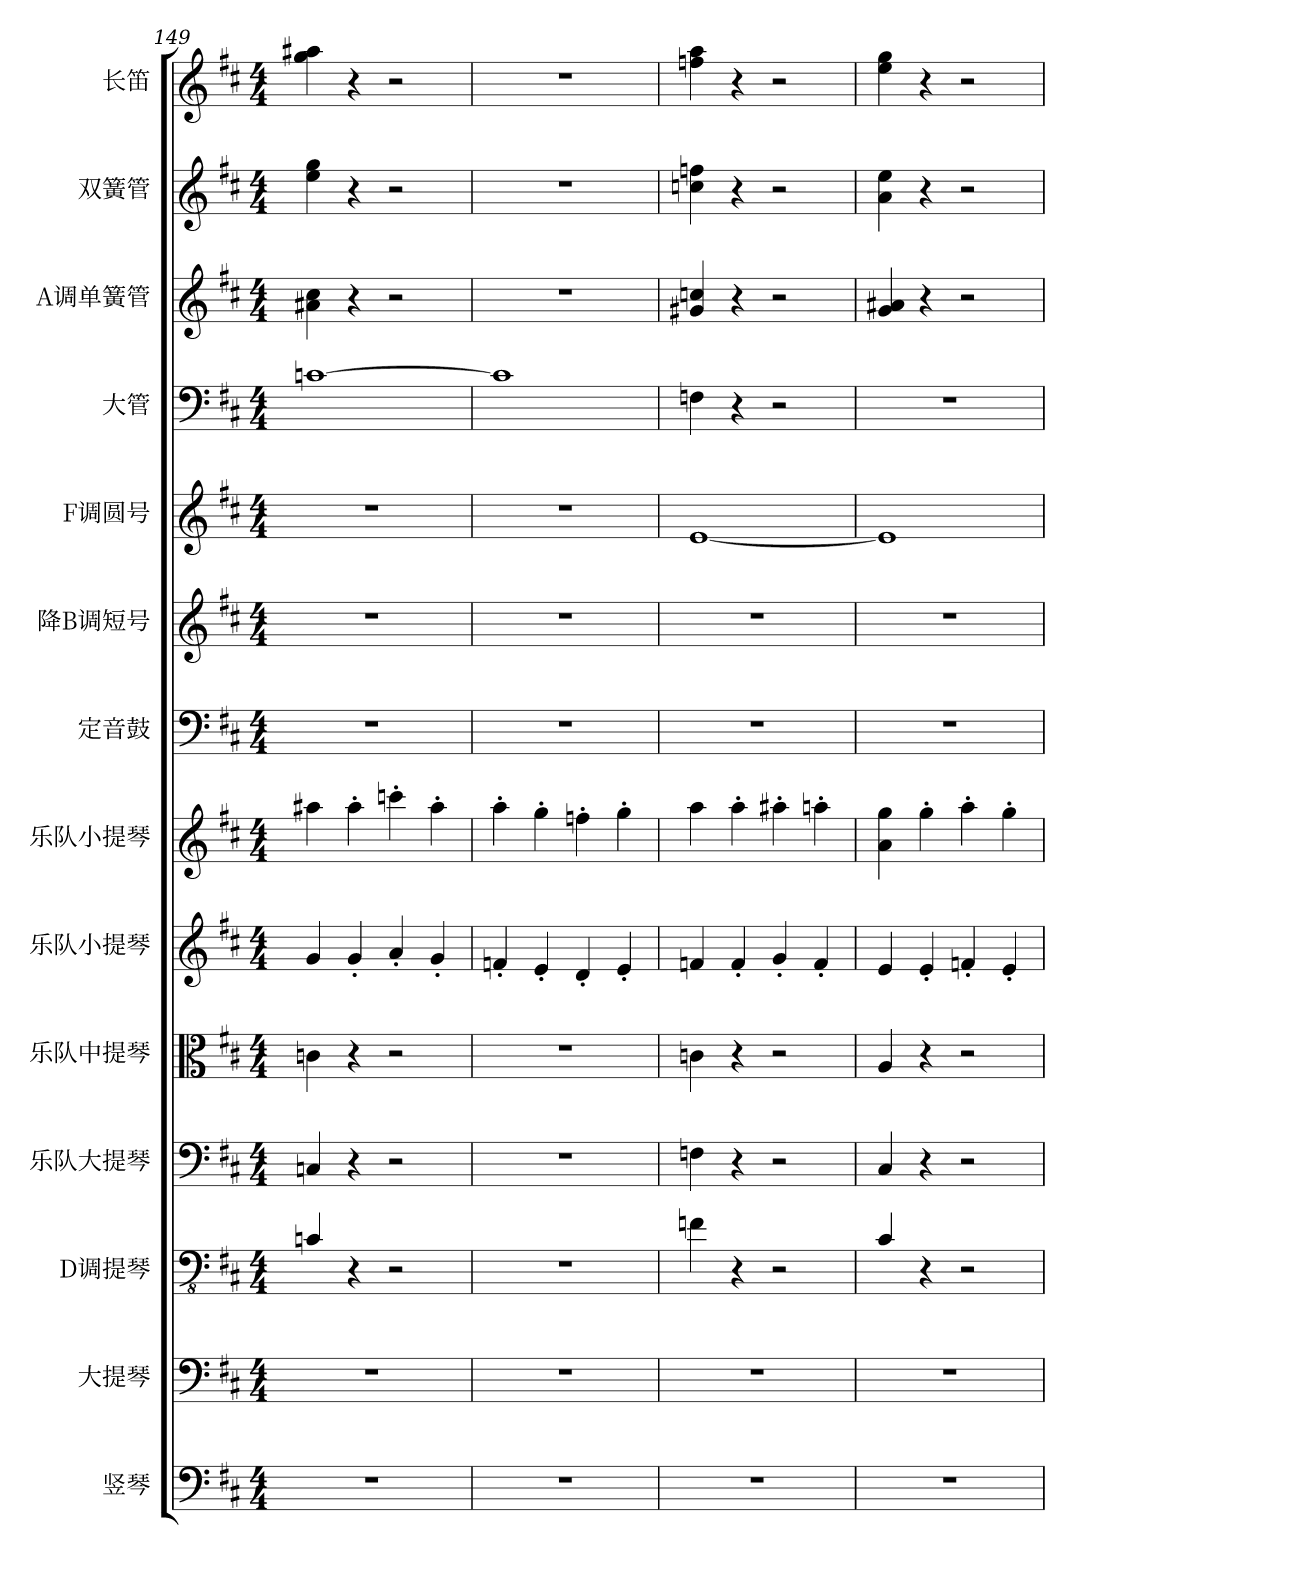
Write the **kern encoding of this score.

**kern	**kern	**kern	**kern	**kern	**kern	**kern	**kern	**kern	**kern	**kern	**kern	**kern	**kern
*part14	*part13	*part12	*part11	*part10	*part9	*part8	*part7	*part6	*part5	*part4	*part3	*part2	*part1
*staff14	*staff13	*staff12	*staff11	*staff10	*staff9	*staff8	*staff7	*staff6	*staff5	*staff4	*staff3	*staff2	*staff1
*I"竖琴	*I"大提琴	*I"D调提琴	*I"乐队大提琴	*I"乐队中提琴	*I"乐队小提琴	*I"乐队小提琴	*I"定音鼓	*I"降B调短号	*I"F调圆号	*I"大管	*I"A调单簧管	*I"双簧管	*I"长笛
*clefF4	*clefF4	*clefFv4	*clefF4	*clefC3	*clefG2	*clefG2	*clefF4	*clefG2	*clefG2	*clefF4	*clefG2	*clefG2	*clefG2
*	*	*ITrd7c12	*	*	*	*	*	*ITrd1c2	*ITrd4c7	*	*ITrd2c3	*	*
*k[f#c#]	*k[f#c#]	*k[f#c#]	*k[f#c#]	*k[f#c#]	*k[f#c#]	*k[f#c#]	*k[f#c#]	*k[]	*k[f#]	*k[f#c#]	*k[f#c#g#d#a#]	*k[f#c#]	*k[f#c#]
*M4/4	*M4/4	*M4/4	*M4/4	*M4/4	*M4/4	*M4/4	*M4/4	*M4/4	*M4/4	*M4/4	*M4/4	*M4/4	*M4/4
=149	=149	=149	=149	=149	=149	=149	=149	=149	=149	=149	=149	=149	=149
1r	1r	4CCn/	4Cn/	4cn\	4g/	4aa#X\	1r	1r	1r	[1cn	4f##X\ 4a#\	4ee\ 4gg\	4gg\ 4aa#X\
.	.	4r	4r	4r	4g'/	4aa#'\	.	.	.	.	4r	4r	4r
.	.	2r	2r	2r	4a'/	4cccn'\	.	.	.	.	2r	2r	2r
.	.	.	.	.	4g'/	4aa#'\	.	.	.	.	.	.	.
!!LO:PB:g=z
=150	=150	=150	=150	=150	=150	=150	=150	=150	=150	=150	=150	=150	=150
1r	1r	1r	1r	1r	4fn'/	4aa'\	1r	1r	1r	1c]	1r	1r	1r
.	.	.	.	.	4e'/	4gg'\	.	.	.	.	.	.	.
.	.	.	.	.	4d'/	4ffn'\	.	.	.	.	.	.	.
.	.	.	.	.	4e'/	4gg'\	.	.	.	.	.	.	.
=151	=151	=151	=151	=151	=151	=151	=151	=151	=151	=151	=151	=151	=151
1r	1r	4FFn\	4Fn\	4cn\	4fn/	4aa\	1r	1r	[1A	4Fn\	4e#X/ 4an/	4ccn\ 4ffn\	4ffn\ 4aa\
.	.	4r	4r	4r	4f'/	4aa'\	.	.	.	4r	4r	4r	4r
.	.	2r	2r	2r	4g'/	4aa#X'\	.	.	.	2r	2r	2r	2r
.	.	.	.	.	4f'/	4aan'\	.	.	.	.	.	.	.
=152	=152	=152	=152	=152	=152	=152	=152	=152	=152	=152	=152	=152	=152
1r	1r	4CC#/	4C#/	4A/	4e/	4a\ 4gg\	1r	1r	1A]	1r	4e/ 4f##X/	4a\ 4ee\	4ee\ 4gg\
.	.	4r	4r	4r	4e'/	4gg'\	.	.	.	.	4r	4r	4r
.	.	2r	2r	2r	4fn'/	4aa'\	.	.	.	.	2r	2r	2r
.	.	.	.	.	4e'/	4gg'\	.	.	.	.	.	.	.
=	=	=	=	=	=	=	=	=	=	=	=	=	=
*-	*-	*-	*-	*-	*-	*-	*-	*-	*-	*-	*-	*-	*-
